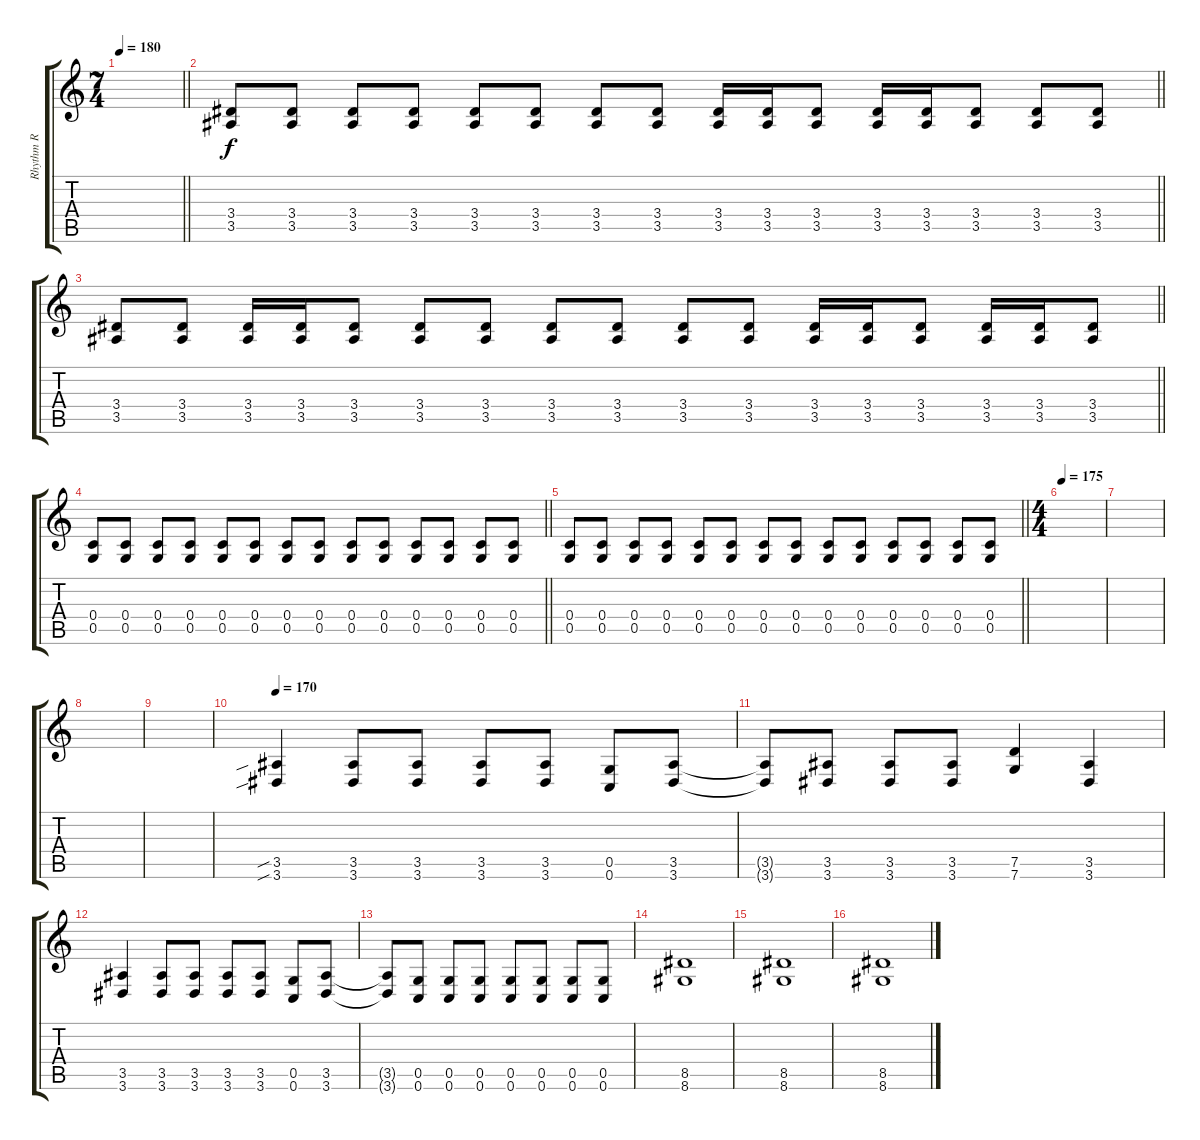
\track ("Rhythm R" "Rhythm R") {instrument distortionguitar}
\staff {score tabs}
\tuning (D4 A3 F3 C3 G2 C2) {hide}
\ts (7 4)
\tempo 180
\clef g2
\barLineRight lightlight
\ks c
|
\barLineRight lightlight
(3.4 3.5).8 (3.4 3.5).8 (3.4 3.5).8 (3.4 3.5).8 (3.4 3.5).8 (3.4 3.5).8 (3.4 3.5).8 (3.4 3.5).8 (3.4 3.5).16 (3.4 3.5).16 (3.4 3.5).8 (3.4 3.5).16 (3.4 3.5).16 (3.4 3.5).8 (3.4 3.5).8 (3.4 3.5).8 |
\barLineRight lightlight
(3.4 3.5).8 (3.4 3.5).8 (3.4 3.5).16 (3.4 3.5).16 (3.4 3.5).8 (3.4 3.5).8 (3.4 3.5).8 (3.4 3.5).8 (3.4 3.5).8 (3.4 3.5).8 (3.4 3.5).8 (3.4 3.5).16 (3.4 3.5).16 (3.4 3.5).8 (3.4 3.5).16 (3.4 3.5).16 (3.4 3.5).8 |
\barLineRight lightlight
(0.4 0.5).8 (0.4 0.5).8 (0.4 0.5).8 (0.4 0.5).8 (0.4 0.5).8 (0.4 0.5).8 (0.4 0.5).8 (0.4 0.5).8 (0.4 0.5).8 (0.4 0.5).8 (0.4 0.5).8 (0.4 0.5).8 (0.4 0.5).8 (0.4 0.5).8 |
\barLineRight lightlight
(0.4 0.5).8 (0.4 0.5).8 (0.4 0.5).8 (0.4 0.5).8 (0.4 0.5).8 (0.4 0.5).8 (0.4 0.5).8 (0.4 0.5).8 (0.4 0.5).8 (0.4 0.5).8 (0.4 0.5).8 (0.4 0.5).8 (0.4 0.5).8 (0.4 0.5).8 |
\ts (4 4)
\tempo 175
|
|
|
|
\tempo 170
(3.5{sib} 3.6{sib}).4{volume 13} (3.5 3.6).8 (3.5 3.6).8 (3.5 3.6).8 (3.5 3.6).8 (0.5 0.6).8 (3.5 3.6).8 |
(3.5{t} 3.6{t}).8 (3.5 3.6).8 (3.5 3.6).8 (3.5 3.6).8 (7.5 7.6).4 (3.5 3.6).4 |
(3.5 3.6).4 (3.5 3.6).8 (3.5 3.6).8 (3.5 3.6).8 (3.5 3.6).8 (0.5 0.6).8 (3.5 3.6).8 |
(3.5{t} 3.6{t}).8 (0.5 0.6).8 (0.5 0.6).8 (0.5 0.6).8 (0.5 0.6).8 (0.5 0.6).8 (0.5 0.6).8 (0.5 0.6).8 |
(8.5 8.6).1 |
(8.5 8.6).1 |
(8.5 8.6).1
